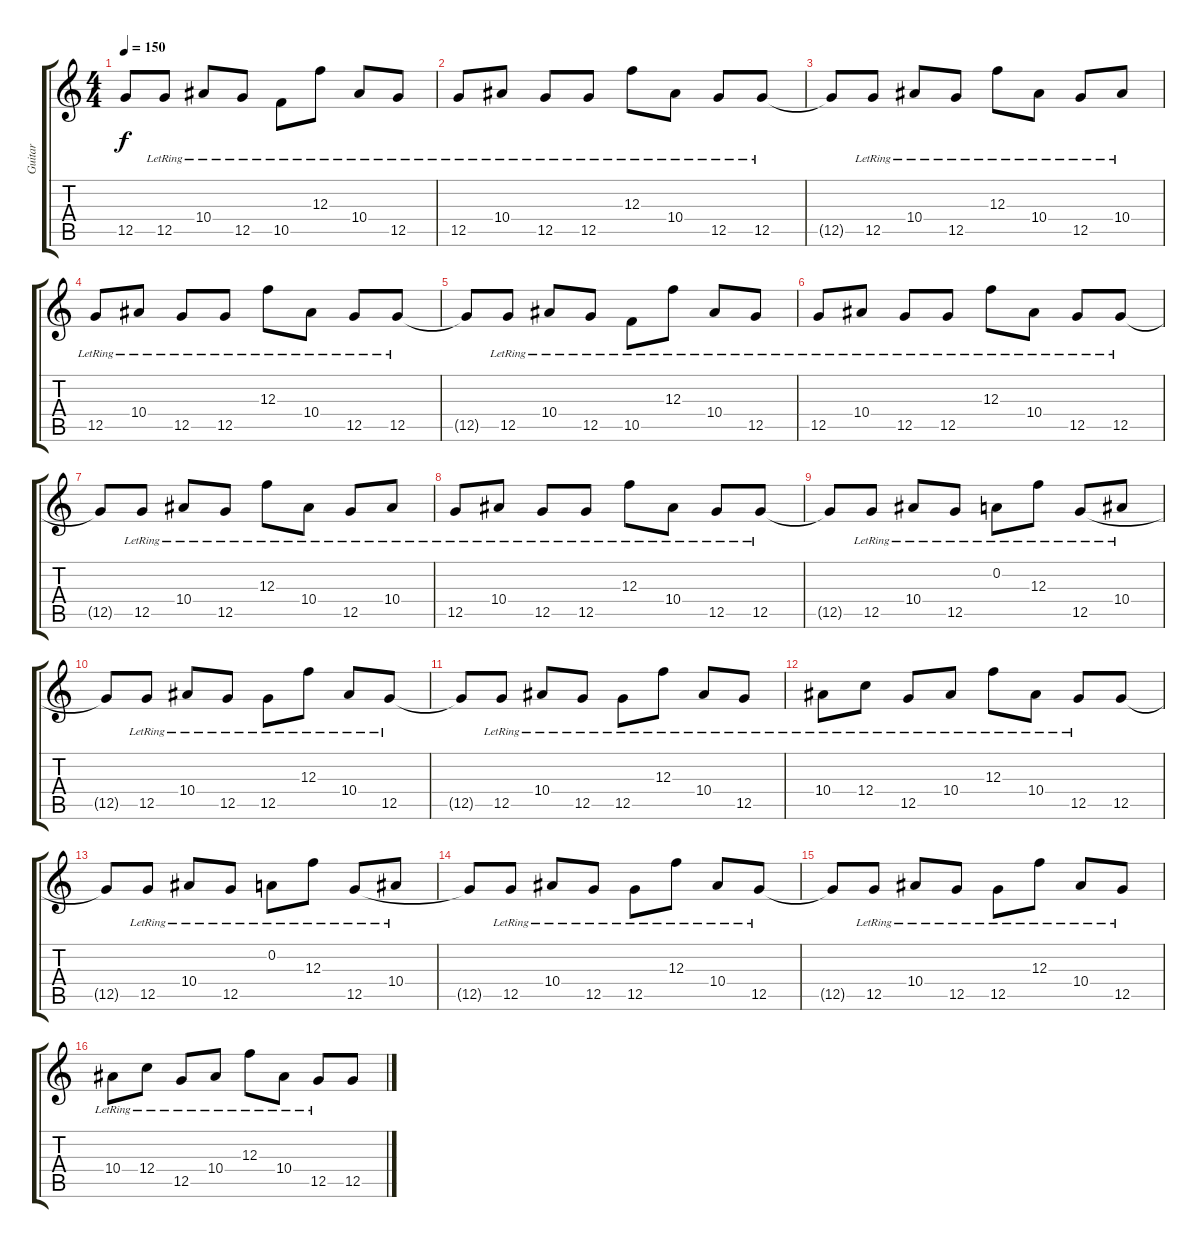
\track ("Guitar" "Guitar") {instrument distortionguitar}
\staff {score tabs}
\tuning (D4 A3 F3 C3 G2 C2) {hide}
\ts (4 4)
\tempo 150
\clef g2
\ks c
12.5{t}.8{dy f} 12.5{lr}.8 10.4{lr}.8 12.5{lr}.8 10.5{lr}.8 12.3{lr}.8 10.4{lr}.8 12.5{lr}.8 |
12.5{lr}.8 10.4{lr}.8 12.5{lr}.8 12.5{lr}.8 12.3{lr}.8 10.4{lr}.8 12.5{lr}.8 12.5{lr}.8 |
12.5{t}.8 12.5{lr}.8 10.4{lr}.8 12.5{lr}.8 12.3{lr}.8 10.4{lr}.8 12.5{lr}.8 10.4{lr}.8 |
12.5{lr}.8 10.4{lr}.8 12.5{lr}.8 12.5{lr}.8 12.3{lr}.8 10.4{lr}.8 12.5{lr}.8 12.5{lr}.8 |
12.5{t}.8 12.5{lr}.8 10.4{lr}.8 12.5{lr}.8 10.5{lr}.8 12.3{lr}.8 10.4{lr}.8 12.5{lr}.8 |
12.5{lr}.8 10.4{lr}.8 12.5{lr}.8 12.5{lr}.8 12.3{lr}.8 10.4{lr}.8 12.5{lr}.8 12.5{lr}.8 |
12.5{t}.8 12.5{lr}.8 10.4{lr}.8 12.5{lr}.8 12.3{lr}.8 10.4{lr}.8 12.5{lr}.8 10.4{lr}.8 |
12.5{lr}.8 10.4{lr}.8 12.5{lr}.8 12.5{lr}.8 12.3{lr}.8 10.4{lr}.8 12.5{lr}.8 12.5{lr}.8 |
12.5{t}.8 12.5{lr}.8 10.4{lr}.8 12.5{lr}.8 0.2{lr}.8 12.3{lr}.8 12.5{lr}.8 10.4{lr}.8 |
12.5{t}.8 12.5{lr}.8 10.4{lr}.8 12.5{lr}.8 12.5{lr}.8 12.3{lr}.8 10.4{lr}.8 12.5{lr}.8 |
12.5{t}.8 12.5{lr}.8 10.4{lr}.8 12.5{lr}.8 12.5{lr}.8 12.3{lr}.8 10.4{lr}.8 12.5{lr}.8 |
10.4{lr}.8 12.4{lr}.8 12.5{lr}.8 10.4{lr}.8 12.3{lr}.8 10.4{lr}.8 12.5{lr}.8 12.5.8 |
12.5{t}.8 12.5{lr}.8 10.4{lr}.8 12.5{lr}.8 0.2{lr}.8 12.3{lr}.8 12.5{lr}.8 10.4{lr}.8 |
12.5{t}.8 12.5{lr}.8 10.4{lr}.8 12.5{lr}.8 12.5{lr}.8 12.3{lr}.8 10.4{lr}.8 12.5{lr}.8 |
12.5{t}.8 12.5{lr}.8 10.4{lr}.8 12.5{lr}.8 12.5{lr}.8 12.3{lr}.8 10.4{lr}.8 12.5{lr}.8 |
10.4{lr}.8 12.4{lr}.8 12.5{lr}.8 10.4{lr}.8 12.3{lr}.8 10.4{lr}.8 12.5{lr}.8 12.5.8
